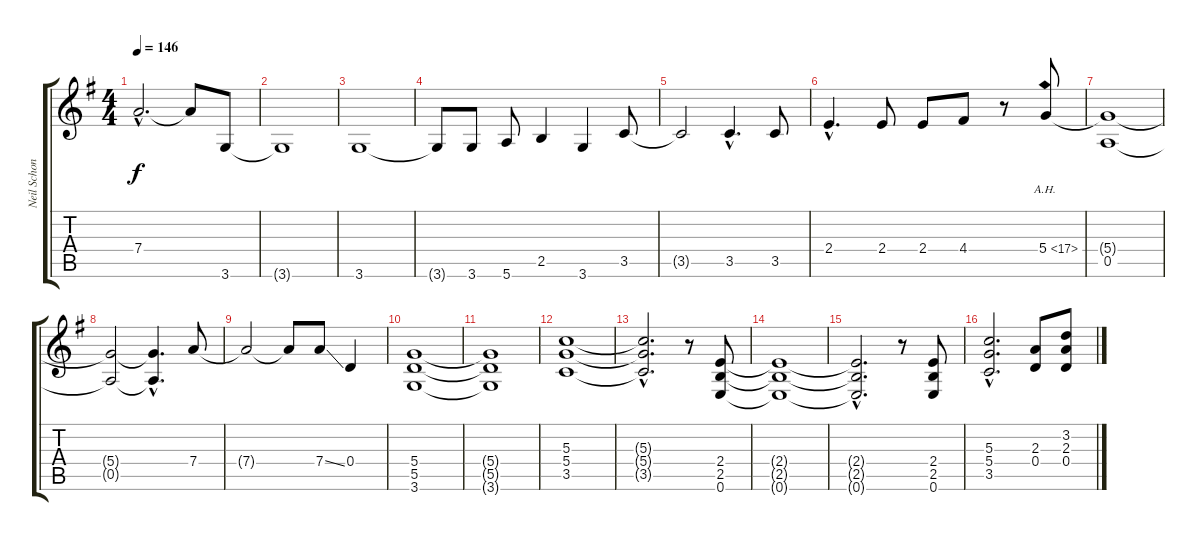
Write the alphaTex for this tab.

\track ("Neil Schon" "Neil Schon") {instrument distortionguitar}
\staff {score tabs}
\tuning (E4 B3 G3 D3 A2 E2) {hide}
\ts (4 4)
\tempo 146
\clef g2
\ks g
7.4{hac t}.2{d dy f} 7.4{t}.8 3.6.8 |
3.6{t}.1 |
3.6.1 |
3.6{t}.8 3.6.8 5.6.8 2.5.4 3.6.4 3.5.8 |
3.5{t}.2 3.5{hac}.4{d} 3.5.8 |
2.4{hac}.4{d} 2.4.8 2.4.8 4.4.8 r.8 5.4{ah 12}.8 |
(5.4{t} 0.5).1 |
(5.4{t} 0.5{t}).2 (5.4{hac t} 0.5{hac t}).4{d} 7.4.8 |
7.4{t}.2 7.4{t}.8 7.4{ss}.8 0.4.4 |
(5.4 5.5 3.6).1{instrument distortionguitar} |
(5.4{t} 5.5{t} 3.6{t}).1 |
(5.3 5.4 3.5).1 |
(5.3{hac t} 5.4{hac t} 3.5{hac t}).2{d} r.8 (2.4 2.5 0.6).8 |
(2.4{t} 2.5{t} 0.6{t}).1 |
(2.4{hac t} 2.5{hac t} 0.6{hac t}).2{d} r.8 (2.4 2.5 0.6).8 |
(5.3{hac} 5.4{hac} 3.5{hac}).2{d} (2.3 0.4).8 (3.2 2.3 0.4).8
